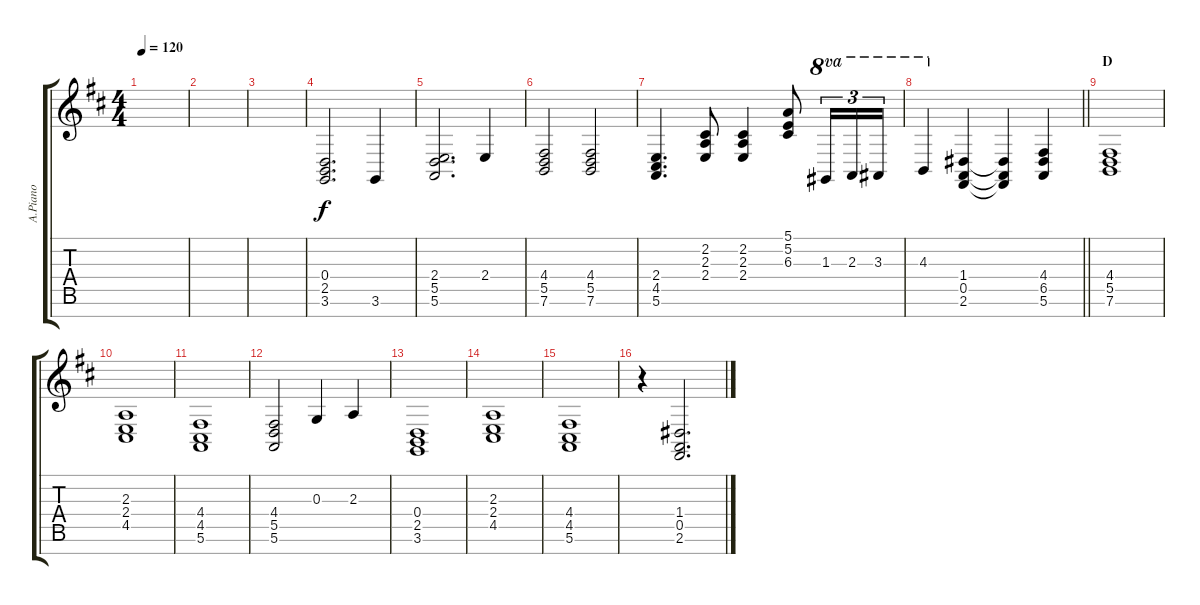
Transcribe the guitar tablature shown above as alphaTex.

\track ("A.Piano" "A.Piano") {instrument acousticgrandpiano}
\staff {score tabs}
\tuning (E4 B3 G3 D3 A2 E2 B1) {hide}
\ts (4 4)
\tempo 120
\clef g2
\ks d
|
|
|
(0.4 2.5 3.6).2{d} 3.6.4 |
(2.4 5.5 5.6).2{d} 2.4.4 |
(4.4 5.5 7.6).2 (4.4 5.5 7.6).2 |
(2.4 4.5 5.6).4{d} (2.2 2.3 2.4).8 (2.2 2.3 2.4).4 (5.1 5.2 6.3).8 1.3.16{tu (3 2) ot 8va} 2.3.16{tu (3 2) ot 8va} 3.3.16{tu (3 2) ot 8va} |
\barLineRight lightlight
4.3.4{ot 8va} (1.4 0.5 2.6).4 (1.4{t} 0.5{t} 2.6{t}).4 (4.4 6.5 5.6).4 |
\section ("" "D")
(4.4 5.5 7.6).1 |
(2.3 2.4 4.5).1 |
(4.4 4.5 5.6).1 |
(4.4 5.5 5.6).2 0.3.4 2.3.4 |
(0.4 2.5 3.6).1 |
(2.3 2.4 4.5).1 |
(4.4 4.5 5.6).1 |
r.4 (1.4 0.5 2.6).2{d}
